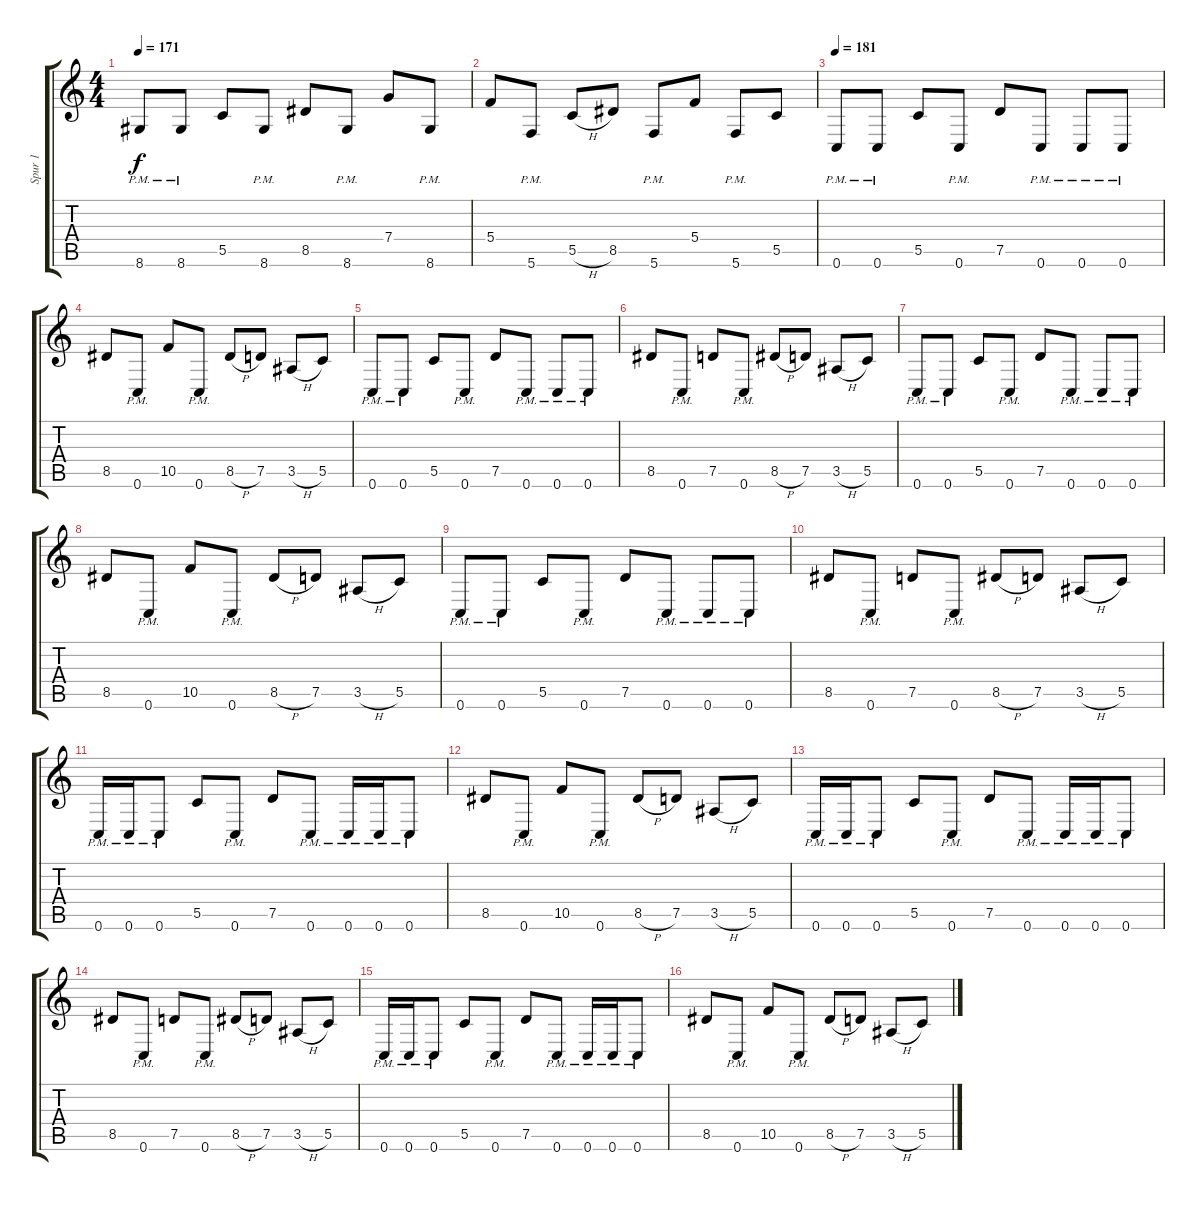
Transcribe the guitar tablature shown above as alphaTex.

\track ("Spur 1" "Spur 1") {instrument distortionguitar}
\staff {score tabs}
\tuning (D4 A3 F3 C3 G2 C2) {hide}
\ts (4 4)
\tempo 171
\clef g2
\ks c
8.6{pm}.8{dy f} 8.6{pm}.8 5.5.8 8.6{pm}.8 8.5.8 8.6{pm}.8 7.4.8 8.6{pm}.8 |
5.4.8 5.6{pm}.8 5.5{h}.8 8.5.8 5.6{pm}.8 5.4.8 5.6{pm}.8 5.5.8 |
\tempo 181
0.6{pm}.8 0.6{pm}.8 5.5.8 0.6{pm}.8 7.5.8 0.6{pm}.8 0.6{pm}.8 0.6{pm}.8 |
8.5.8 0.6{pm}.8 10.5.8 0.6{pm}.8 8.5{h}.8 7.5.8 3.5{h}.8 5.5.8 |
0.6{pm}.8 0.6{pm}.8 5.5.8 0.6{pm}.8 7.5.8 0.6{pm}.8 0.6{pm}.8 0.6{pm}.8 |
8.5.8 0.6{pm}.8 7.5.8 0.6{pm}.8 8.5{h}.8 7.5.8 3.5{h}.8 5.5.8 |
0.6{pm}.8 0.6{pm}.8 5.5.8 0.6{pm}.8 7.5.8 0.6{pm}.8 0.6{pm}.8 0.6{pm}.8 |
8.5.8 0.6{pm}.8 10.5.8 0.6{pm}.8 8.5{h}.8 7.5.8 3.5{h}.8 5.5.8 |
0.6{pm}.8 0.6{pm}.8 5.5.8 0.6{pm}.8 7.5.8 0.6{pm}.8 0.6{pm}.8 0.6{pm}.8 |
8.5.8 0.6{pm}.8 7.5.8 0.6{pm}.8 8.5{h}.8 7.5.8 3.5{h}.8 5.5.8 |
0.6{pm}.16 0.6{pm}.16 0.6{pm}.8 5.5.8 0.6{pm}.8 7.5.8 0.6{pm}.8 0.6{pm}.16 0.6{pm}.16 0.6{pm}.8 |
8.5.8 0.6{pm}.8 10.5.8 0.6{pm}.8 8.5{h}.8 7.5.8 3.5{h}.8 5.5.8 |
0.6{pm}.16 0.6{pm}.16 0.6{pm}.8 5.5.8 0.6{pm}.8 7.5.8 0.6{pm}.8 0.6{pm}.16 0.6{pm}.16 0.6{pm}.8 |
8.5.8 0.6{pm}.8 7.5.8 0.6{pm}.8 8.5{h}.8 7.5.8 3.5{h}.8 5.5.8 |
0.6{pm}.16 0.6{pm}.16 0.6{pm}.8 5.5.8 0.6{pm}.8 7.5.8 0.6{pm}.8 0.6{pm}.16 0.6{pm}.16 0.6{pm}.8 |
8.5.8 0.6{pm}.8 10.5.8 0.6{pm}.8 8.5{h}.8 7.5.8 3.5{h}.8 5.5.8
